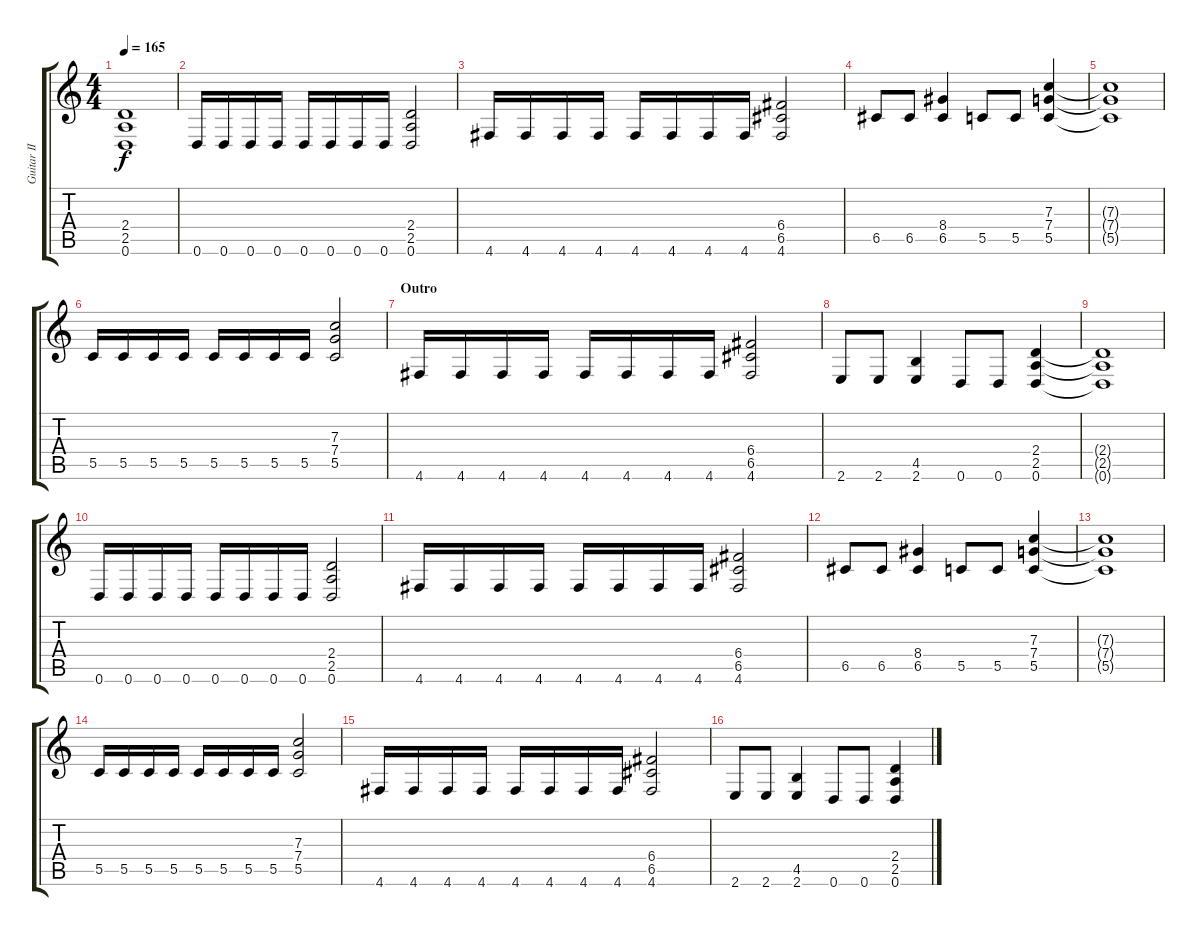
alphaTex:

\track ("Guitar II" "Guitar II") {instrument distortionguitar}
\staff {score tabs}
\tuning (D4 A3 F3 C3 G2 D2) {hide}
\ts (4 4)
\tempo 165
\clef g2
\ks c
(2.4{t} 2.5{t} 0.6{t}).1{dy f} |
0.6.16 0.6.16 0.6.16 0.6.16 0.6.16 0.6.16 0.6.16 0.6.16 (2.4 2.5 0.6).2 |
4.6.16 4.6.16 4.6.16 4.6.16 4.6.16 4.6.16 4.6.16 4.6.16 (6.4 6.5 4.6).2 |
6.5.8 6.5.8 (8.4 6.5).4 5.5.8 5.5.8 (7.3 7.4 5.5).4 |
(7.3{t} 7.4{t} 5.5{t}).1 |
5.5.16 5.5.16 5.5.16 5.5.16 5.5.16 5.5.16 5.5.16 5.5.16 (7.3 7.4 5.5).2 |
\section ("" "Outro")
4.6.16 4.6.16 4.6.16 4.6.16 4.6.16 4.6.16 4.6.16 4.6.16 (6.4 6.5 4.6).2 |
2.6.8 2.6.8 (4.5 2.6).4 0.6.8 0.6.8 (2.4 2.5 0.6).4 |
(2.4{t} 2.5{t} 0.6{t}).1 |
0.6.16 0.6.16 0.6.16 0.6.16 0.6.16 0.6.16 0.6.16 0.6.16 (2.4 2.5 0.6).2 |
4.6.16 4.6.16 4.6.16 4.6.16 4.6.16 4.6.16 4.6.16 4.6.16 (6.4 6.5 4.6).2 |
6.5.8 6.5.8 (8.4 6.5).4 5.5.8 5.5.8 (7.3 7.4 5.5).4 |
(7.3{t} 7.4{t} 5.5{t}).1 |
5.5.16 5.5.16 5.5.16 5.5.16 5.5.16 5.5.16 5.5.16 5.5.16 (7.3 7.4 5.5).2 |
4.6.16 4.6.16 4.6.16 4.6.16 4.6.16 4.6.16 4.6.16 4.6.16 (6.4 6.5 4.6).2 |
2.6.8 2.6.8 (4.5 2.6).4 0.6.8 0.6.8 (2.4 2.5 0.6).4
